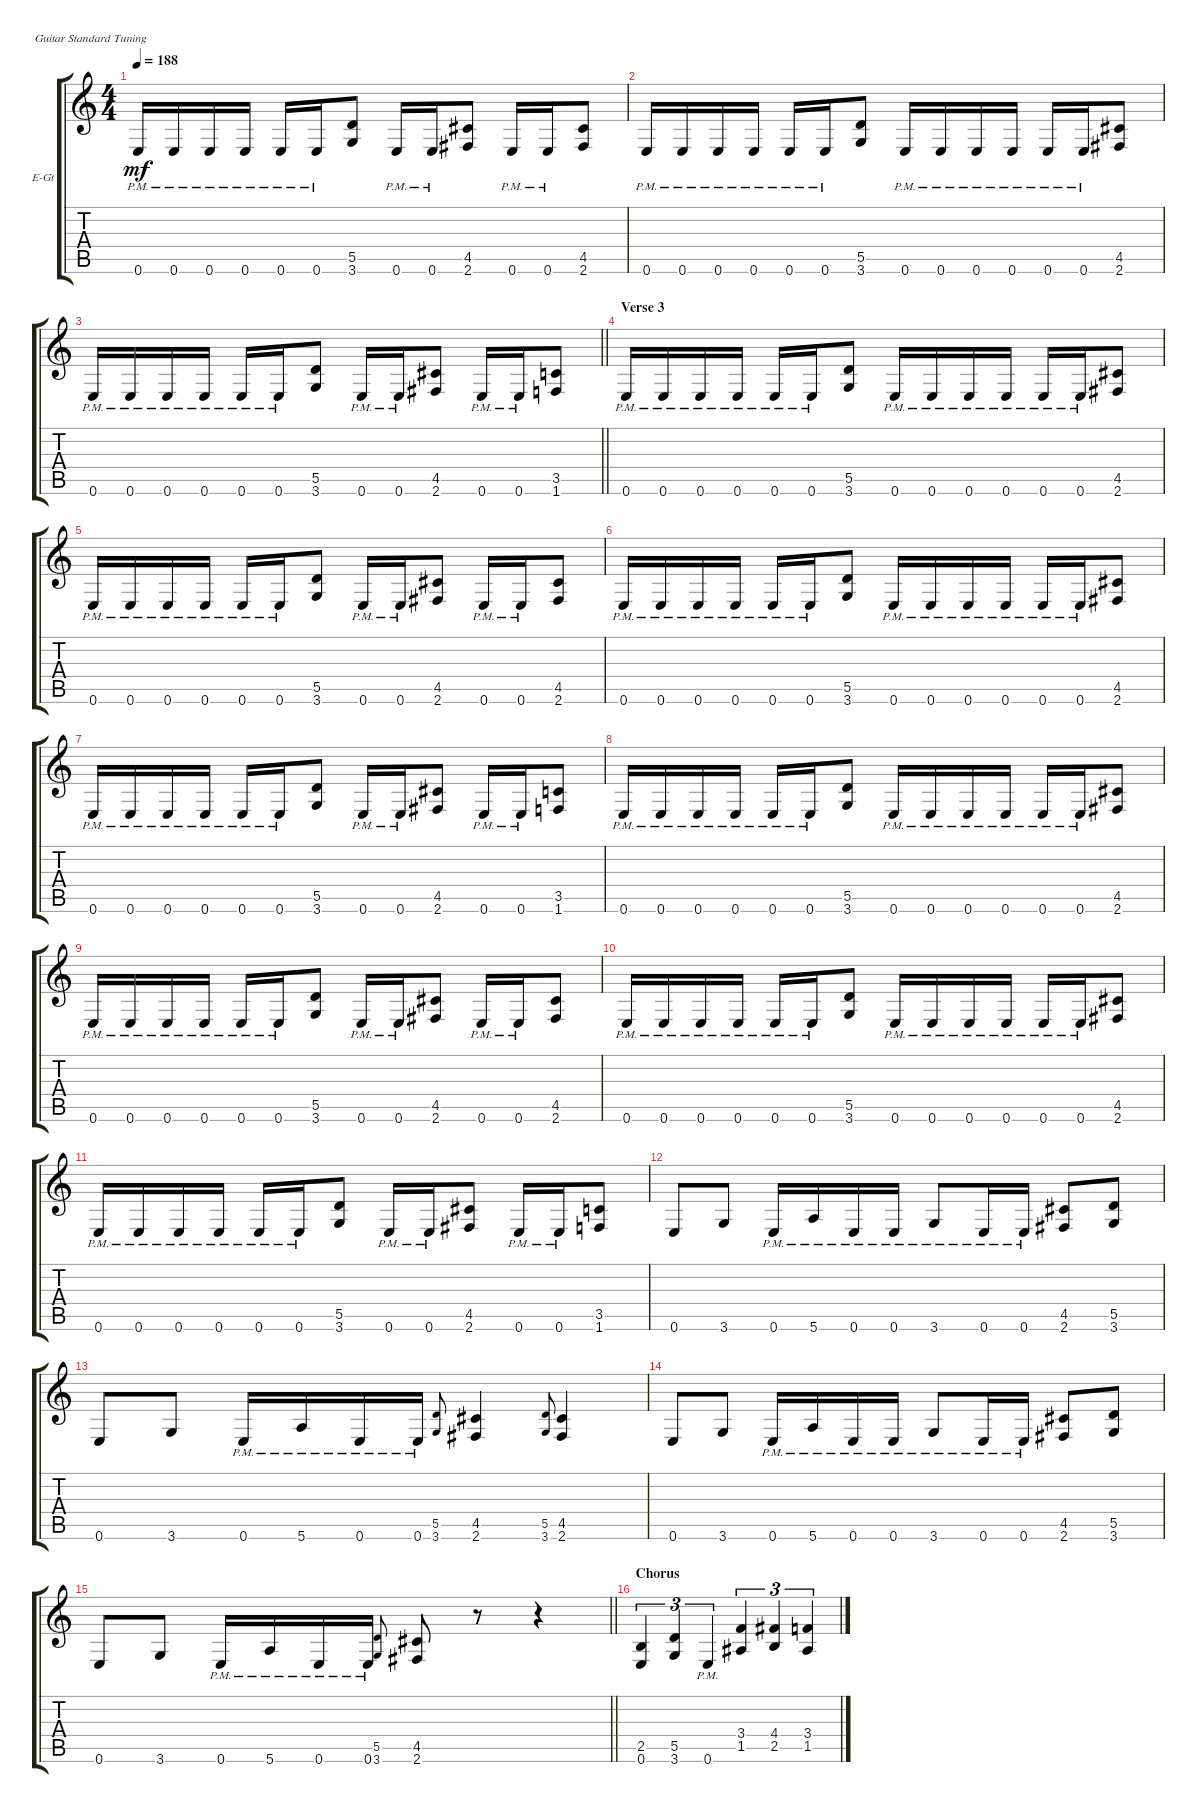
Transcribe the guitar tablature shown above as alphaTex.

\bracketExtendMode groupsimilarinstruments
\firstSystemTrackNameOrientation horizontal
\otherSystemsTrackNameOrientation horizontal
\track ("Gtr Dist 1" "E-Gt") {instrument overdrivenguitar}
\staff {score tabs}
\tuning (E4 B3 G3 D3 A2 E2)
\ts (4 4)
\tempo 188
\clef g2
\ks c
0.6{pm}.16{dy mf} 0.6{pm}.16 0.6{pm}.16 0.6{pm}.16 0.6{pm}.16 0.6{pm}.16 (5.5 3.6).8 0.6{pm}.16 0.6{pm}.16 (4.5 2.6).8 0.6{pm}.16 0.6{pm}.16 (4.5 2.6).8 |
0.6{pm}.16 0.6{pm}.16 0.6{pm}.16 0.6{pm}.16 0.6{pm}.16 0.6{pm}.16 (5.5 3.6).8 0.6{pm}.16 0.6{pm}.16 0.6{pm}.16 0.6{pm}.16 0.6{pm}.16 0.6{pm}.16 (4.5 2.6).8 |
\barLineRight lightlight
0.6{pm}.16 0.6{pm}.16 0.6{pm}.16 0.6{pm}.16 0.6{pm}.16 0.6{pm}.16 (5.5 3.6).8 0.6{pm}.16 0.6{pm}.16 (4.5 2.6).8 0.6{pm}.16 0.6{pm}.16 (3.5 1.6).8 |
\section ("" "Verse 3")
0.6{pm}.16 0.6{pm}.16 0.6{pm}.16 0.6{pm}.16 0.6{pm}.16 0.6{pm}.16 (5.5 3.6).8 0.6{pm}.16 0.6{pm}.16 0.6{pm}.16 0.6{pm}.16 0.6{pm}.16 0.6{pm}.16 (4.5 2.6).8 |
0.6{pm}.16 0.6{pm}.16 0.6{pm}.16 0.6{pm}.16 0.6{pm}.16 0.6{pm}.16 (5.5 3.6).8 0.6{pm}.16 0.6{pm}.16 (4.5 2.6).8 0.6{pm}.16 0.6{pm}.16 (4.5 2.6).8 |
0.6{pm}.16 0.6{pm}.16 0.6{pm}.16 0.6{pm}.16 0.6{pm}.16 0.6{pm}.16 (5.5 3.6).8 0.6{pm}.16 0.6{pm}.16 0.6{pm}.16 0.6{pm}.16 0.6{pm}.16 0.6{pm}.16 (4.5 2.6).8 |
0.6{pm}.16 0.6{pm}.16 0.6{pm}.16 0.6{pm}.16 0.6{pm}.16 0.6{pm}.16 (5.5 3.6).8 0.6{pm}.16 0.6{pm}.16 (4.5 2.6).8 0.6{pm}.16 0.6{pm}.16 (3.5 1.6).8 |
0.6{pm}.16 0.6{pm}.16 0.6{pm}.16 0.6{pm}.16 0.6{pm}.16 0.6{pm}.16 (5.5 3.6).8 0.6{pm}.16 0.6{pm}.16 0.6{pm}.16 0.6{pm}.16 0.6{pm}.16 0.6{pm}.16 (4.5 2.6).8 |
0.6{pm}.16 0.6{pm}.16 0.6{pm}.16 0.6{pm}.16 0.6{pm}.16 0.6{pm}.16 (5.5 3.6).8 0.6{pm}.16 0.6{pm}.16 (4.5 2.6).8 0.6{pm}.16 0.6{pm}.16 (4.5 2.6).8 |
0.6{pm}.16 0.6{pm}.16 0.6{pm}.16 0.6{pm}.16 0.6{pm}.16 0.6{pm}.16 (5.5 3.6).8 0.6{pm}.16 0.6{pm}.16 0.6{pm}.16 0.6{pm}.16 0.6{pm}.16 0.6{pm}.16 (4.5 2.6).8 |
0.6{pm}.16 0.6{pm}.16 0.6{pm}.16 0.6{pm}.16 0.6{pm}.16 0.6{pm}.16 (5.5 3.6).8 0.6{pm}.16 0.6{pm}.16 (4.5 2.6).8 0.6{pm}.16 0.6{pm}.16 (3.5 1.6).8 |
0.6.8 3.6.8 0.6{pm}.16 5.6{pm}.16 0.6{pm}.16 0.6{pm}.16 3.6{pm}.8 0.6{pm}.16 0.6{pm}.16 (2.6 4.5).8 (3.6 5.5).8 |
0.6.8 3.6.8 0.6{pm}.16 5.6{pm}.16 0.6{pm}.16 0.6{pm}.16 (5.5 3.6).8{gr onbeat} (4.5 2.6).4 (5.5 3.6).8{gr onbeat} (4.5 2.6).4 |
0.6.8 3.6.8 0.6{pm}.16 5.6{pm}.16 0.6{pm}.16 0.6{pm}.16 3.6{pm}.8 0.6{pm}.16 0.6{pm}.16 (2.6 4.5).8 (3.6 5.5).8 |
\barLineRight lightlight
0.6.8 3.6.8 0.6{pm}.16 5.6{pm}.16 0.6{pm}.16 0.6{pm}.16 (5.5 3.6).8{gr onbeat} (4.5 2.6).8 r.8 r.4 |
\section ("" "Chorus")
(2.5 0.6).4{tu (3 2)} (5.5 3.6).4{tu (3 2)} 0.6{pm}.4{tu (3 2)} (3.4 1.5).4{tu (3 2)} (4.4 2.5).4{tu (3 2)} (3.4 1.5).4{tu (3 2)}
